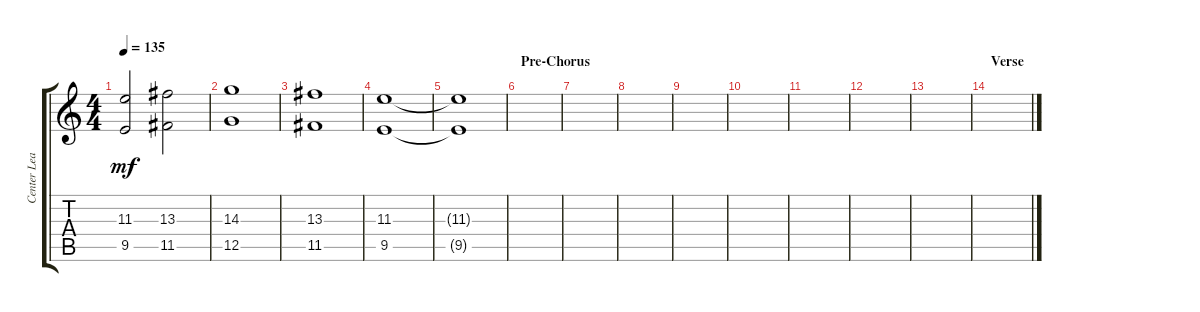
\track ("Center Lead 2" "Center Lea") {instrument distortionguitar}
\staff {score tabs}
\tuning (D4 A3 F3 C3 G2 C2) {hide}
\ts (4 4)
\tempo 135
\clef g2
\ks c
(11.3 9.5).2{dy mf} (13.3 11.5).2 |
(14.3 12.5).1 |
(13.3 11.5).1 |
(11.3 9.5).1 |
(11.3{t} 9.5{t}).1 |
\section ("" "Pre-Chorus")
|
|
|
|
|
|
|
|
\section ("" "Verse")
